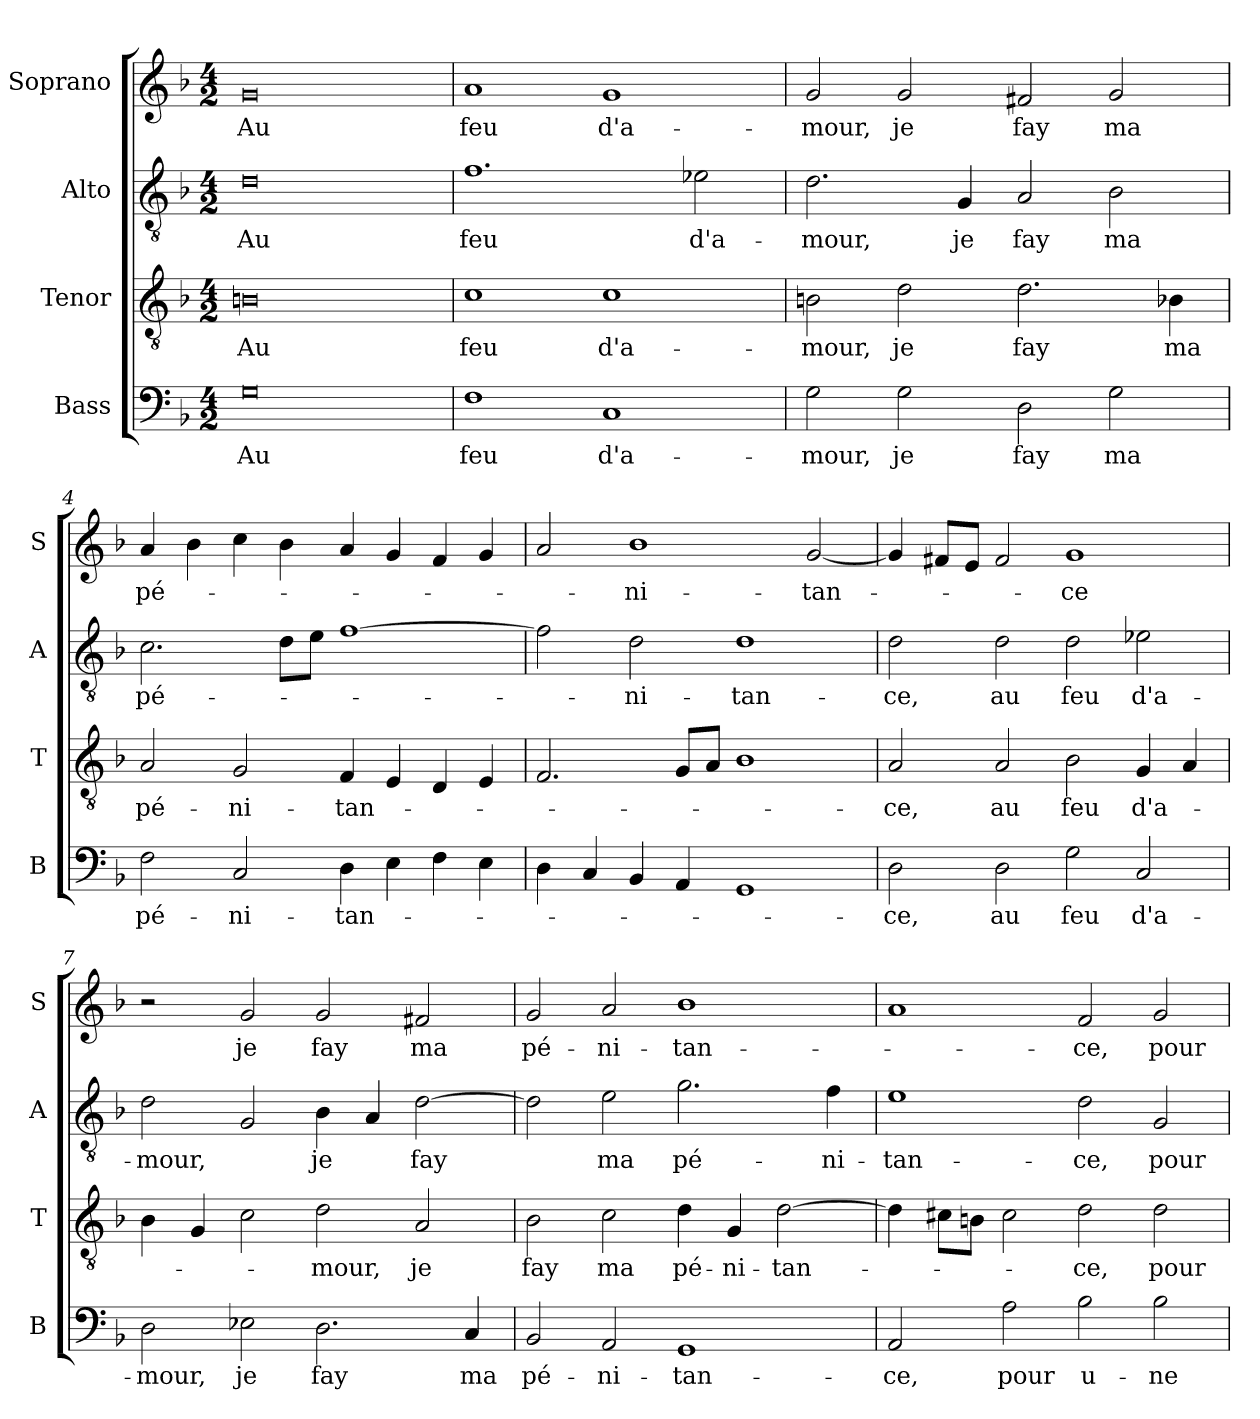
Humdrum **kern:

**kern	**text	**kern	**text	**kern	**text	**kern	**text
*part4	*part4	*part3	*part3	*part2	*part2	*part1	*part1
*staff4	*staff4	*staff3	*staff3	*staff2	*staff2	*staff1	*staff1
*I"Bass	*	*I"Tenor	*	*I"Alto	*	*I"Soprano	*
*I'B	*	*I'T	*	*I'A	*	*I'S	*
*clefF4	*	*clefGv2	*	*clefGv2	*	*clefG2	*
*k[b-]	*	*k[b-]	*	*k[b-]	*	*k[b-]	*
*F:	*	*F:	*	*F:	*	*F:	*
*M4/2	*	*M4/2	*	*M4/2	*	*M4/2	*
=1	=1	=1	=1	=1	=1	=1	=1
!	!LO:LY:b	!	!LO:LY:b	!	!LO:LY:b	!	!LO:LY:b
0G	Au	0Bn	Au	0d	Au	0g	Au
=2	=2	=2	=2	=2	=2	=2	=2
!	!LO:LY:b	!	!LO:LY:b	!	!LO:LY:b	!	!LO:LY:b
1F	feu	1c	feu	1.f	feu	1a	feu
!	!LO:LY:b	!	!LO:LY:b	!	!	!	!LO:LY:b
1C	d'a-	1c	d'a-	.	.	1g	d'a-
!	!	!	!	!	!LO:LY:b	!	!
.	.	.	.	2e-X\	d'a-	.	.
=3	=3	=3	=3	=3	=3	=3	=3
!	!LO:LY:b	!	!LO:LY:b	!	!LO:LY:b	!	!LO:LY:b
2G\	-mour,	2Bn\	-mour,	2.d\	-mour,	2g/	-mour,
!	!LO:LY:b	!	!LO:LY:b	!	!	!	!LO:LY:b
2G\	je	2d\	je	.	.	2g/	je
!	!	!	!	!	!LO:LY:b	!	!
.	.	.	.	4G/	je	.	.
!	!LO:LY:b	!	!LO:LY:b	!	!LO:LY:b	!	!LO:LY:b
2D\	fay	2.d\	fay	2A/	fay	2f#X/	fay
!	!LO:LY:b	!	!	!	!LO:LY:b	!	!LO:LY:b
2G\	ma	.	.	2B-\	ma	2g/	ma
!	!	!	!LO:LY:b	!	!	!	!
.	.	4B-X\	ma	.	.	.	.
=4	=4	=4	=4	=4	=4	=4	=4
!	!LO:LY:b	!	!LO:LY:b	!	!LO:LY:b	!	!LO:LY:b
2F\	pé-	2A/	pé-	2.c\	pé-	4a/	pé-
.	.	.	.	.	.	4b-\	.
!	!LO:LY:b	!	!LO:LY:b	!	!	!	!
2C/	-ni-	2G/	-ni-	.	.	4cc\	.
.	.	.	.	8d\L	.	4b-\	.
.	.	.	.	8e\J	.	.	.
!	!LO:LY:b	!	!LO:LY:b	!	!	!	!
4D\	-tan-	4F/	-tan-	[1f	.	4a/	.
4E\	.	4E/	.	.	.	4g/	.
4F\	.	4D/	.	.	.	4f/	.
4E\	.	4E/	.	.	.	4g/	.
!!LO:LB:g=z
=5	=5	=5	=5	=5	=5	=5	=5
4D\	.	2.F/	.	2f\]	.	2a/	.
4C/	.	.	.	.	.	.	.
!	!	!	!	!	!LO:LY:b	!	!LO:LY:b
4BB-/	.	.	.	2d\	-ni-	1b-	-ni-
4AA/	.	8G/L	.	.	.	.	.
.	.	8A/J	.	.	.	.	.
!	!	!	!	!	!LO:LY:b	!	!
1GG	.	1B-	.	1d	-tan-	.	.
!	!	!	!	!	!	!	!LO:LY:b
.	.	.	.	.	.	[2g/	-tan-
=6	=6	=6	=6	=6	=6	=6	=6
!	!LO:LY:b	!	!LO:LY:b	!	!LO:LY:b	!	!
2D\	-ce,	2A/	-ce,	2d\	-ce,	4g/]	.
.	.	.	.	.	.	8f#X/L	.
.	.	.	.	.	.	8e/J	.
!	!LO:LY:b	!	!LO:LY:b	!	!LO:LY:b	!	!
2D\	au	2A/	au	2d\	au	2f#/	.
!	!LO:LY:b	!	!LO:LY:b	!	!LO:LY:b	!	!LO:LY:b
2G\	feu	2B-\	feu	2d\	feu	1g	-ce
!	!LO:LY:b	!	!LO:LY:b	!	!LO:LY:b	!	!
2C/	d'a-	4G/	d'a-	2e-X\	d'a-	.	.
.	.	4A/	.	.	.	.	.
=7	=7	=7	=7	=7	=7	=7	=7
!	!LO:LY:b	!	!	!	!LO:LY:b	!	!
2D\	-mour,	4B-\	.	2d\	-mour,	2r	.
.	.	4G/	.	.	.	.	.
!	!LO:LY:b	!	!	!	!	!	!LO:LY:b
2E-X\	je	2c\	.	2G/	.	2g/	je
!	!LO:LY:b	!	!LO:LY:b	!	!LO:LY:b	!	!LO:LY:b
2.D\	fay	2d\	-mour,	4B-\	je	2g/	fay
.	.	.	.	4A/	.	.	.
!	!	!	!LO:LY:b	!	!LO:LY:b	!	!LO:LY:b
.	.	2A/	je	[2d\	fay	2f#X/	ma
!	!LO:LY:b	!	!	!	!	!	!
4C/	ma	.	.	.	.	.	.
!!LO:LB:g=z
=8	=8	=8	=8	=8	=8	=8	=8
!	!LO:LY:b	!	!LO:LY:b	!	!	!	!LO:LY:b
2BB-/	pé-	2B-\	fay	2d\]	.	2g/	pé-
!	!LO:LY:b	!	!LO:LY:b	!	!LO:LY:b	!	!LO:LY:b
2AA/	-ni-	2c\	ma	2e\	ma	2a/	-ni-
!	!LO:LY:b	!	!LO:LY:b	!	!LO:LY:b	!	!LO:LY:b
1GG	-tan-	4d\	pé-	2.g\	pé-	1b-	-tan-
!	!	!	!LO:LY:b	!	!	!	!
.	.	4G/	-ni-	.	.	.	.
!	!	!	!LO:LY:b	!	!	!	!
.	.	[2d\	-tan-	.	.	.	.
!	!	!	!	!	!LO:LY:b	!	!
.	.	.	.	4f\	-ni-	.	.
=9	=9	=9	=9	=9	=9	=9	=9
!	!LO:LY:b	!	!	!	!LO:LY:b	!	!
2AA/	-ce,	4d\]	.	1e	-tan-	1a	.
.	.	8c#X\L	.	.	.	.	.
.	.	8Bn\J	.	.	.	.	.
!	!LO:LY:b	!	!	!	!	!	!
2A\	pour	2c#\	.	.	.	.	.
!	!LO:LY:b	!	!LO:LY:b	!	!LO:LY:b	!	!LO:LY:b
2B-\	u-	2d\	-ce,	2d\	-ce,	2f/	-ce,
!	!LO:LY:b	!	!LO:LY:b	!	!LO:LY:b	!	!LO:LY:b
2B-\	-ne	2d\	pour	2G/	pour	2g/	pour
=	=	=	=	=	=	=	=
*-	*-	*-	*-	*-	*-	*-	*-
